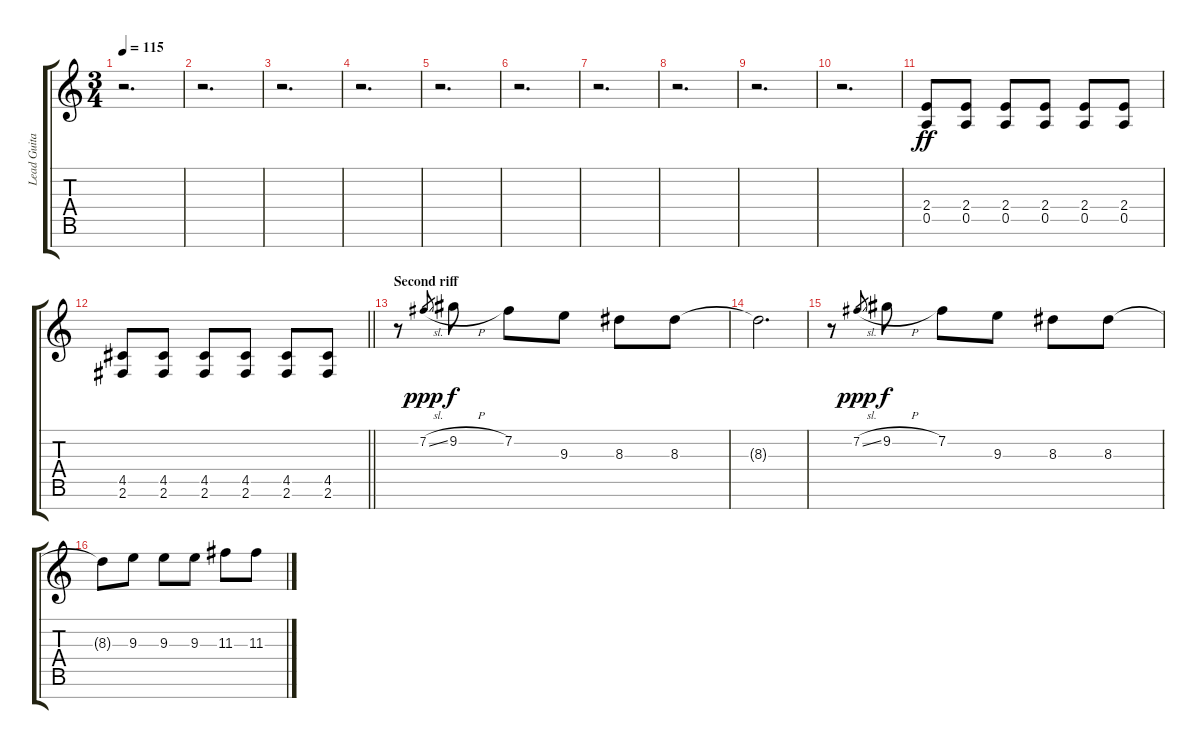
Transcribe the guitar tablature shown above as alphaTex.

\track ("Lead Guitar I" "Lead Guita") {instrument distortionguitar}
\staff {score tabs}
\tuning (E4 B3 G3 D3 A2 E2 B1) {hide}
\ts (3 4)
\tempo 115
\clef g2
\ks c
r.2{d dy ff} |
r.2{d} |
r.2{d} |
r.2{d} |
r.2{d} |
r.2{d} |
r.2{d} |
r.2{d} |
r.2{d} |
r.2{d} |
(2.4 0.5).8 (2.4 0.5).8 (2.4 0.5).8 (2.4 0.5).8 (2.4 0.5).8 (2.4 0.5).8 |
\barLineRight lightlight
(4.5 2.6).8 (4.5 2.6).8 (4.5 2.6).8 (4.5 2.6).8 (4.5 2.6).8 (4.5 2.6).8 |
\section ("" "Second riff")
r.8 7.2{sl}.8{gr dy ppp} 9.2{h}.8{dy f} 7.2.8 9.3.8 8.3.8 8.3.8 |
8.3{t}.2{d} |
r.8 7.2{sl}.8{gr dy ppp} 9.2{h}.8{dy f} 7.2.8 9.3.8 8.3.8 8.3.8 |
8.3{t}.8 9.3.8 9.3.8 9.3.8 11.3.8 11.3.8
